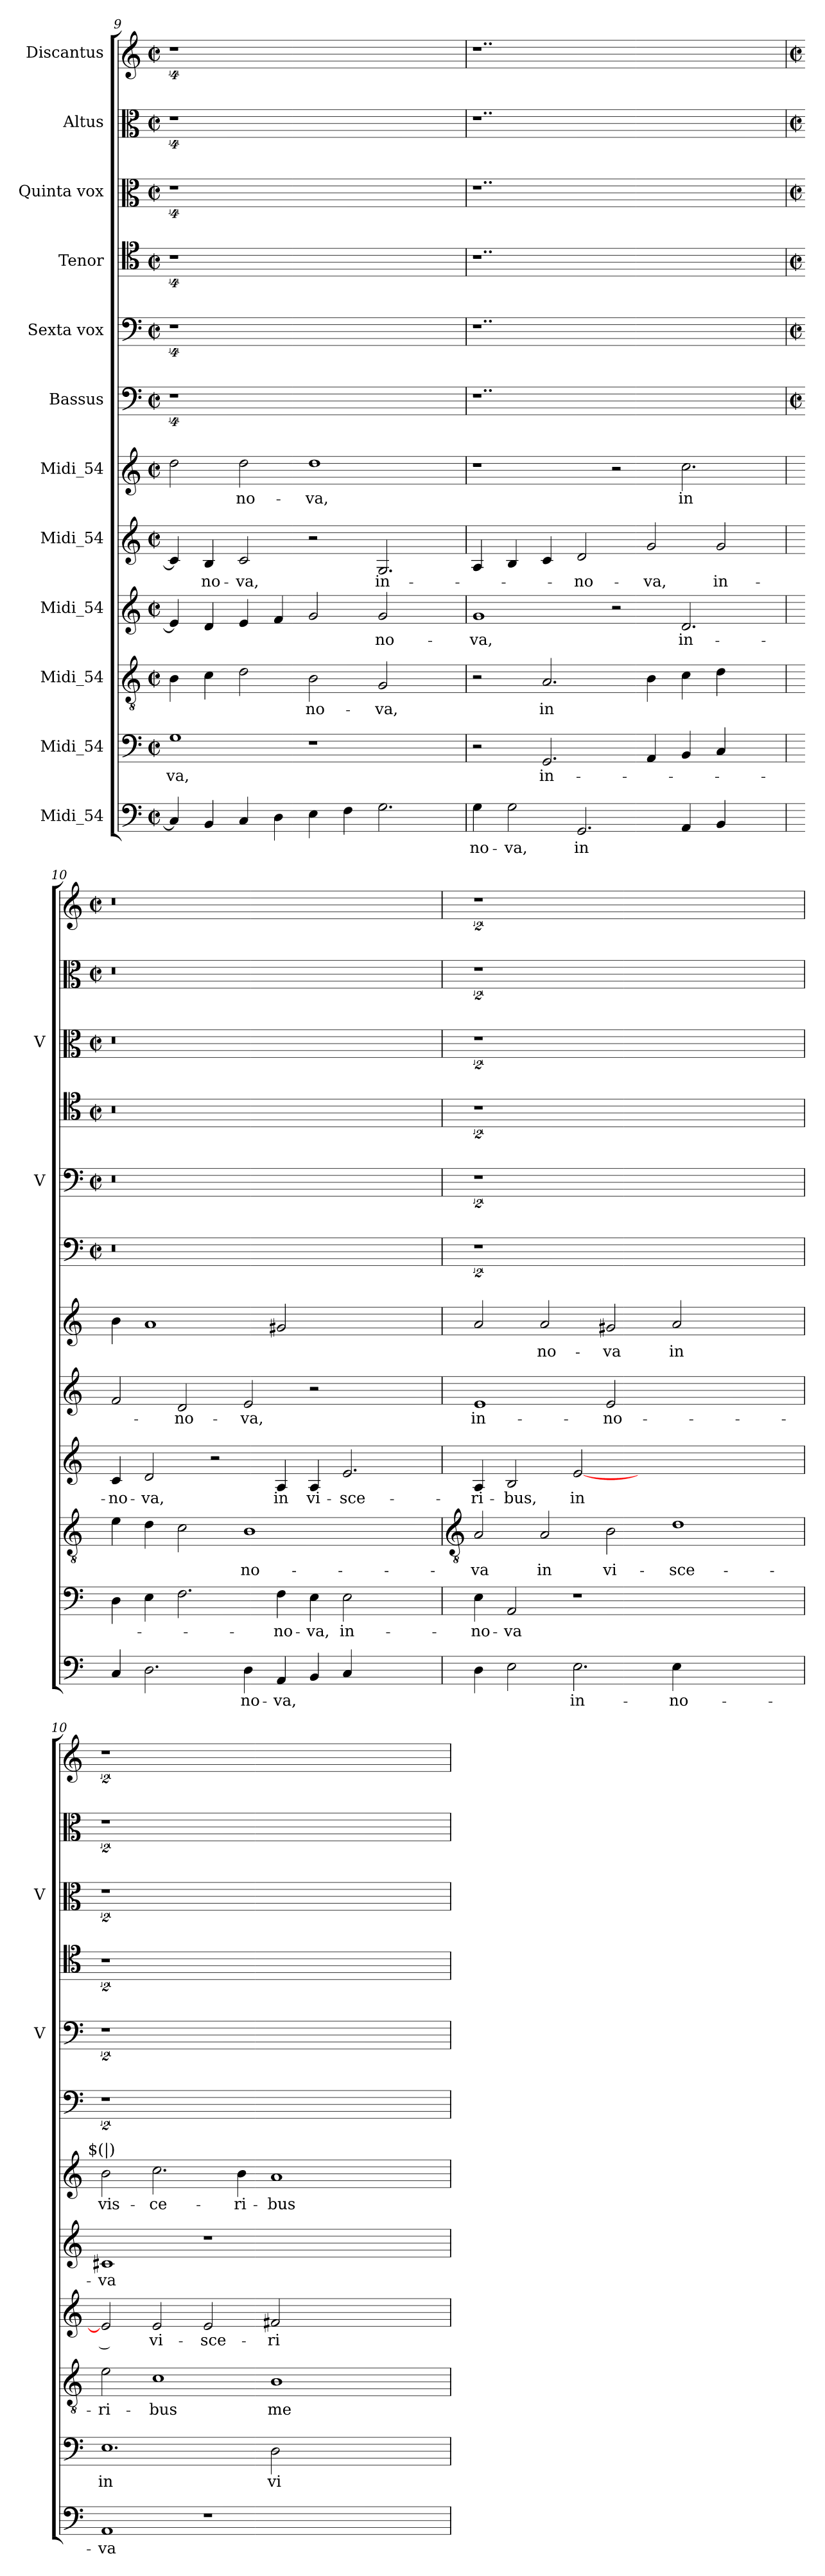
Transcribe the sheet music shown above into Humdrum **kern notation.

**kern	**text	**kern	**text	**kern	**text	**kern	**text	**kern	**text	**kern	**text	**kern	**kern	**kern	**kern	**kern	**kern
*part12	*part12	*part11	*part11	*part10	*part10	*part9	*part9	*part8	*part8	*part7	*part7	*part6	*part5	*part4	*part3	*part2	*part1
*staff12	*staff12	*staff11	*staff11	*staff10	*staff10	*staff9	*staff9	*staff8	*staff8	*staff7	*staff7	*staff6	*staff5	*staff4	*staff3	*staff2	*staff1
*I"Midi_54	*	*I"Midi_54	*	*I"Midi_54	*	*I"Midi_54	*	*I"Midi_54	*	*I"Midi_54	*	*I"Bassus	*I"Sexta vox	*I"Tenor	*I"Quinta vox	*I"Altus	*I"Discantus
*	*	*	*	*	*	*	*	*	*	*	*	*	*I'V	*	*I'V	*	*
!!LO:LB:g=z
*clefF4	*	*clefF4	*	*clefGv2	*	*clefG2	*	*clefG2	*	*clefG2	*	*clefF4	*clefF4	*clefC4	*clefC3	*clefC3	*clefG2
*k[]	*	*k[]	*	*k[]	*	*k[]	*	*k[]	*	*k[]	*	*k[]	*k[]	*k[]	*k[]	*k[]	*k[]
*C:	*	*C:	*	*C:	*	*C:	*	*C:	*	*C:	*	*C:	*C:	*C:	*C:	*C:	*C:
*M4/2	*	*M4/2	*	*M4/2	*	*M4/2	*	*M4/2	*	*M4/2	*	*M4/2	*M4/2	*M4/2	*M4/2	*M4/2	*M4/2
*met(c|)	*	*met(c|)	*	*met(c|)	*	*met(c|)	*	*met(c|)	*	*met(c|)	*	*met(c|)	*met(c|)	*met(c|)	*met(c|)	*met(c|)	*met(c|)
=9	=9	=9	=9	=9	=9	=9	=9	=9	=9	=9	=9	=9	=9	=9	=9	=9	=9
!	!LO:LY:b	!	!LO:LY:b	!	!LO:LY:b	!	!LO:LY:b	!	!LO:LY:b	!	!	!	!	!	!	!	!
4C]	--	1G	-va,	4B	--	4e]	--	4c]	--	2dd	.	4%9r	4%9r	4%9r	4%9r	4%9r	4%9r
!	!	!	!	!	!	!	!	!	!LO:LY:b	!	!	!	!	!	!	!	!
4BB	.	.	.	4c	.	4d	.	4B	no-	.	.	.	.	.	.	.	.
!	!	!	!	!	!	!	!	!	!LO:LY:b	!	!LO:LY:b	!	!	!	!	!	!
4C	.	.	.	2d	.	4e	.	2c	-va,	2dd	-no-	.	.	.	.	.	.
4D	.	.	.	.	.	4f	.	.	.	.	.	.	.	.	.	.	.
!	!	!	!	!	!LO:LY:b	!	!	!	!	!	!LO:LY:b	!	!	!	!	!	!
4E	.	1r	.	2B	no-	2g	.	2r	.	1dd	-va,	.	.	.	.	.	.
4F	.	.	.	.	.	.	.	.	.	.	.	.	.	.	.	.	.
!	!	!	!	!	!LO:LY:b	!	!LO:LY:b	!	!LO:LY:b	!	!	!	!	!	!	!	!
2.G	.	.	.	2G	-va,	2g	no-	2.G	in-	.	.	.	.	.	.	.	.
.	.	4ryy	.	4ryy	.	4ryy	.	.	.	4ryy	.	.	.	.	.	.	.
=9	=9	=9	=9	=9	=9	=9	=9	=9	=9	=9	=9	=9	=9	=9	=9	=9	=9
!	!LO:LY:b	!	!	!	!	!	!LO:LY:b	!	!	!	!	!	!	!	!	!	!
4G	no-	2r	.	2r	.	1g	-va,	4A	.	1r	.	1..r	1..r	1..r	1..r	1..r	1..r
!	!LO:LY:b	!	!	!	!	!	!	!	!	!	!	!	!	!	!	!	!
2G	-va,	.	.	.	.	.	.	4B	.	.	.	.	.	.	.	.	.
!	!	!	!LO:LY:b	!	!LO:LY:b	!	!	!	!	!	!	!	!	!	!	!	!
.	.	2.GG	in-	2.A	in	.	.	4c	.	.	.	.	.	.	.	.	.
!	!LO:LY:b	!	!	!	!	!	!	!	!LO:LY:b	!	!	!	!	!	!	!	!
2.GG	in-	.	.	.	.	.	.	2d	-no-	.	.	.	.	.	.	.	.
.	.	.	.	.	.	2r	.	.	.	2r	.	.	.	.	.	.	.
!	!	!	!	!	!	!	!	!	!LO:LY:b	!	!	!	!	!	!	!	!
.	.	4AA	.	4B	.	.	.	2g	-va,	.	.	.	.	.	.	.	.
!	!	!	!	!	!	!	!LO:LY:b	!	!	!	!LO:LY:b	!	!	!	!	!	!
4AA	.	4BB	.	4c	.	2.d	in-	.	.	2.cc	in-	.	.	.	.	.	.
!	!LO:LY:b	!	!	!	!	!	!	!	!LO:LY:b	!	!	!	!	!	!	!	!
4BB	--	4C	.	4d	.	.	.	2g	in-	.	.	2ryy	2ryy	2ryy	2ryy	2ryy	2ryy
4ryy	.	4ryy	.	4ryy	.	.	.	.	.	.	.	.	.	.	.	.	.
!!LO:LB:g=z
=10	=10	=10	=10	=10	=10	=10	=10	=10	=10	=10	=10	=10	=10	=10	=10	=10	=10
*	*	*	*	*	*	*	*	*	*	*	*	*M4/2	*M4/2	*M4/2	*M4/2	*M4/2	*M4/2
*	*	*	*	*	*	*	*	*	*	*	*	*met(c|)	*met(c|)	*met(c|)	*met(c|)	*met(c|)	*met(c|)
!	!	!	!	!	!	!	!LO:LY:b	!	!	!	!	!	!	!	!	!	!
4C	.	4D	.	4e	.	4c	-no-	2f	.	4b	.	0r	0r	0r	0r	0r	0r
!	!	!	!	!	!	!	!LO:LY:b	!	!	!	!	!	!	!	!	!	!
2.D	.	4E	.	4d	.	2d	-va,	.	.	1a	.	.	.	.	.	.	.
!	!	!	!	!	!	!	!	!	!LO:LY:b	!	!	!	!	!	!	!	!
.	.	2.F	.	2c	.	.	.	2d	-no-	.	.	.	.	.	.	.	.
.	.	.	.	.	.	2r	.	.	.	.	.	.	.	.	.	.	.
!	!LO:LY:b	!	!	!	!LO:LY:b	!	!	!	!LO:LY:b	!	!	!	!	!	!	!	!
4D	no-	.	.	1B	no-	.	.	2e	-va,	.	.	.	.	.	.	.	.
!	!LO:LY:b	!	!LO:LY:b	!	!	!	!LO:LY:b	!	!	!	!	!	!	!	!	!	!
4AA	-va,	4F	-no-	.	.	4A	in	.	.	2g#X	.	.	.	.	.	.	.
!	!	!	!LO:LY:b	!	!	!	!LO:LY:b	!	!	!	!	!	!	!	!	!	!
4BB	.	4E	-va,	.	.	4A	vi-	2r	.	.	.	.	.	.	.	.	.
!	!	!	!LO:LY:b	!	!	!	!LO:LY:b	!	!	!	!	!	!	!	!	!	!
4C	.	2E	in-	.	.	2.e	-sce-	.	.	2.ryy	.	.	.	.	.	.	.
2ryy	.	.	.	2ryy	.	.	.	2ryy	.	.	.	2ryy	2ryy	2ryy	2ryy	2ryy	2ryy
.	.	4ryy	.	.	.	.	.	.	.	.	.	.	.	.	.	.	.
!!LO:LB:g=z
=10	=10	=10	=10	=10	=10	=10	=10	=10	=10	=10	=10	=10	=10	=10	=10	=10	=10
*	*	*	*	*clefGv2	*	*	*	*	*	*	*	*	*	*	*	*	*
!	!	!	!LO:LY:b	!	!LO:LY:b	!	!LO:LY:b	!	!LO:LY:b	!	!LO:LY:b	!	!	!	!	!	!
4D	.	4E	-no-	2A	-va	4A	-ri-	1e	in-	2a	--	2%5r	2%5r	2%5r	2%5r	2%5r	2%5r
!	!	!	!LO:LY:b	!	!	!	!LO:LY:b	!	!	!	!	!	!	!	!	!	!
2E	.	2AA	-va	.	.	2B	-bus,	.	.	.	.	.	.	.	.	.	.
!	!	!	!	!	!LO:LY:b	!	!	!	!	!	!LO:LY:b	!	!	!	!	!	!
.	.	.	.	2A	in	.	.	.	.	2a	no-	.	.	.	.	.	.
!	!LO:LY:b	!	!	!	!	!	!LO:LY:b	!	!	!	!	!	!	!	!	!	!
2.E	in-	1r	.	.	.	[2e	in	.	.	.	.	.	.	.	.	.	.
!	!	!	!	!	!LO:LY:b	!	!	!	!LO:LY:b	!	!LO:LY:b	!	!	!	!	!	!
.	.	.	.	2B	vi-	.	.	2e	-no-	2g#X	-va	.	.	.	.	.	.
.	.	.	.	.	.	1ryy	.	.	.	.	.	.	.	.	.	.	.
!	!LO:LY:b	!	!	!	!LO:LY:b	!	!	!	!	!	!LO:LY:b	!	!	!	!	!	!
4E	-no-	.	.	1d	-sce-	.	.	1ryy	.	2a	in	.	.	.	.	.	.
2.ryy	.	2.ryy	.	.	.	.	.	.	.	.	.	.	.	.	.	.	.
.	.	.	.	.	.	.	.	.	.	2ryy	.	.	.	.	.	.	.
.	.	.	.	.	.	4ryy	.	.	.	.	.	.	.	.	.	.	.
!!LO:LB:g=z
=10	=10	=10	=10	=10	=10	=10	=10	=10	=10	=10	=10	=10	=10	=10	=10	=10	=10
!	!	!	!	!	!	!	!	!	!	!LO:TX:a:cj:t=$(|)	!	!	!	!	!	!	!
!	!LO:LY:b	!	!LO:LY:b	!	!LO:LY:b	!	!LO:LY:b	!	!LO:LY:b	!	!LO:LY:b	!	!	!	!	!	!
1AA	-va	1.E	in	2e	-ri-	2e]	__	1c#X	-va	2b	vis-	2%7r	2%7r	2%7r	2%7r	2%7r	2%7r
!	!	!	!	!	!LO:LY:b	!	!LO:LY:b	!	!	!	!LO:LY:b	!	!	!	!	!	!
.	.	.	.	1c	-bus	2e	vi-	.	.	2.cc	-ce-	.	.	.	.	.	.
!	!	!	!	!	!	!	!LO:LY:b	!	!	!	!	!	!	!	!	!	!
1r	.	.	.	.	.	2e	-sce-	1r	.	.	.	.	.	.	.	.	.
!	!	!	!	!	!	!	!	!	!	!	!LO:LY:b	!	!	!	!	!	!
.	.	.	.	.	.	.	.	.	.	4b	-ri-	.	.	.	.	.	.
!	!	!	!LO:LY:b	!	!LO:LY:b	!	!LO:LY:b	!	!	!	!LO:LY:b	!	!	!	!	!	!
.	.	2D	vi-	1B	me-	2f#X	-ri-	.	.	1a	-bus	.	.	.	.	.	.
1.ryy	.	1.ryy	.	.	.	1.ryy	.	1.ryy	.	.	.	.	.	.	.	.	.
.	.	.	.	1ryy	.	.	.	.	.	1ryy	.	.	.	.	.	.	.
=	=	=	=	=	=	=	=	=	=	=	=	=	=	=	=	=	=
*-	*-	*-	*-	*-	*-	*-	*-	*-	*-	*-	*-	*-	*-	*-	*-	*-	*-
